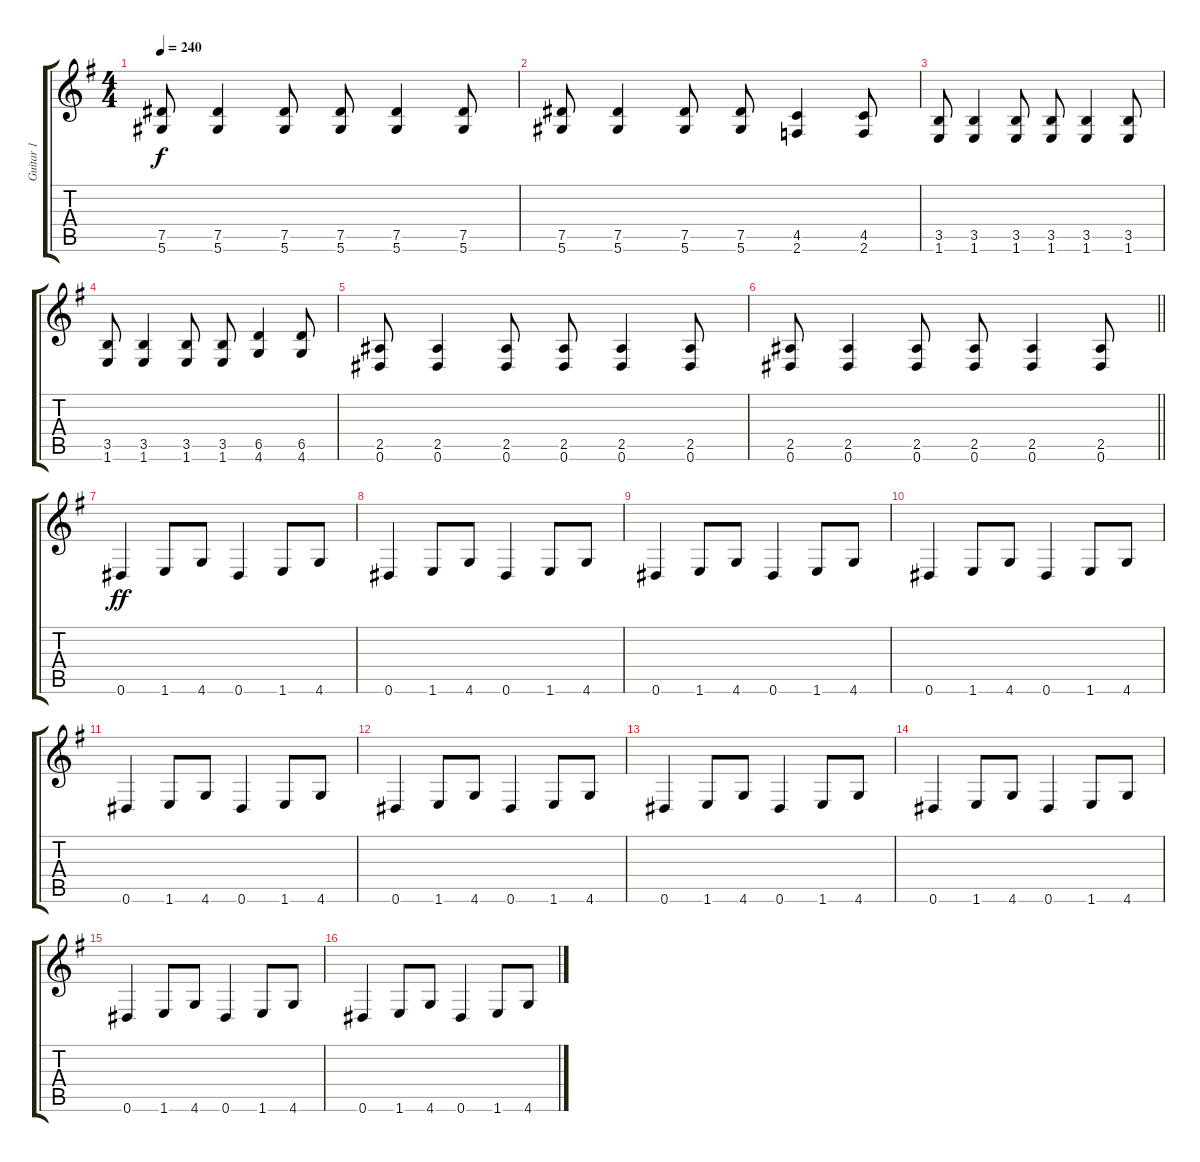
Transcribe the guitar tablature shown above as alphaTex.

\track ("Guitar 1" "Guitar 1") {instrument distortionguitar}
\staff {score tabs}
\tuning (Eb4 Bb3 Gb3 Db3 Ab2 Eb2) {hide}
\ts (4 4)
\tempo 240
\clef g2
\ks eminor
(7.5 5.6).8{dy f} (7.5 5.6).4 (7.5 5.6).8 (7.5 5.6).8 (7.5 5.6).4 (7.5 5.6).8 |
(7.5 5.6).8 (7.5 5.6).4 (7.5 5.6).8 (7.5 5.6).8 (4.5 2.6).4 (4.5 2.6).8 |
(3.5 1.6).8 (3.5 1.6).4 (3.5 1.6).8 (3.5 1.6).8 (3.5 1.6).4 (3.5 1.6).8 |
(3.5 1.6).8 (3.5 1.6).4 (3.5 1.6).8 (3.5 1.6).8 (6.5 4.6).4 (6.5 4.6).8 |
(2.5 0.6).8 (2.5 0.6).4 (2.5 0.6).8 (2.5 0.6).8 (2.5 0.6).4 (2.5 0.6).8 |
\barLineRight lightlight
(2.5 0.6).8 (2.5 0.6).4 (2.5 0.6).8 (2.5 0.6).8 (2.5 0.6).4 (2.5 0.6).8 |
0.6.4{dy ff} 1.6.8 4.6.8 0.6.4 1.6.8 4.6.8 |
0.6.4 1.6.8 4.6.8 0.6.4 1.6.8 4.6.8 |
0.6.4 1.6.8 4.6.8 0.6.4 1.6.8 4.6.8 |
0.6.4 1.6.8 4.6.8 0.6.4 1.6.8 4.6.8 |
0.6.4 1.6.8 4.6.8 0.6.4 1.6.8 4.6.8 |
0.6.4 1.6.8 4.6.8 0.6.4 1.6.8 4.6.8 |
0.6.4 1.6.8 4.6.8 0.6.4 1.6.8 4.6.8 |
0.6.4 1.6.8 4.6.8 0.6.4 1.6.8 4.6.8 |
0.6.4 1.6.8 4.6.8 0.6.4 1.6.8 4.6.8 |
0.6.4 1.6.8 4.6.8 0.6.4 1.6.8 4.6.8
